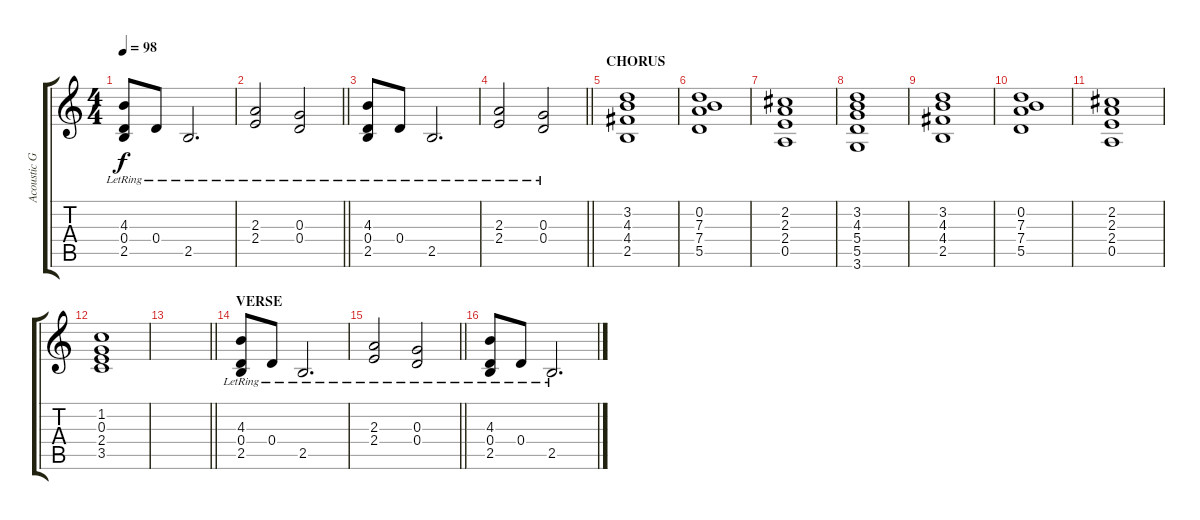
\track ("Acoustic Guitar #1" "Acoustic G") {instrument acousticguitarnylon}
\staff {score tabs}
\tuning (E4 B3 G3 D3 A2 E2) {hide}
\ts (4 4)
\tempo 98
\clef g2
\ks c
(4.3{lr} 0.4{lr} 2.5{lr}).8{dy f} 0.4{lr}.8 2.5{lr}.2{d} |
\barLineRight lightlight
(2.3{lr} 2.4{lr}).2 (0.3{lr} 0.4{lr}).2 |
(4.3{lr} 0.4{lr} 2.5{lr}).8 0.4{lr}.8 2.5{lr}.2{d} |
\barLineRight lightlight
(2.3{lr} 2.4{lr}).2 (0.3{lr} 0.4{lr}).2 |
\section ("" "CHORUS")
(3.2 4.3 4.4 2.5).1 |
(0.2 7.3 7.4 5.5).1 |
(2.2 2.3 2.4 0.5).1 |
(3.2 4.3 5.4 5.5 3.6).1 |
(3.2 4.3 4.4 2.5).1 |
(0.2 7.3 7.4 5.5).1 |
(2.2 2.3 2.4 0.5).1 |
(1.2 0.3 2.4 3.5).1 |
\barLineRight lightlight
|
\section ("" "VERSE")
(4.3{lr} 0.4{lr} 2.5{lr}).8 0.4{lr}.8 2.5{lr}.2{d} |
\barLineRight lightlight
(2.3{lr} 2.4{lr}).2 (0.3{lr} 0.4{lr}).2 |
(4.3{lr} 0.4{lr} 2.5{lr}).8 0.4{lr}.8 2.5{lr}.2{d}
